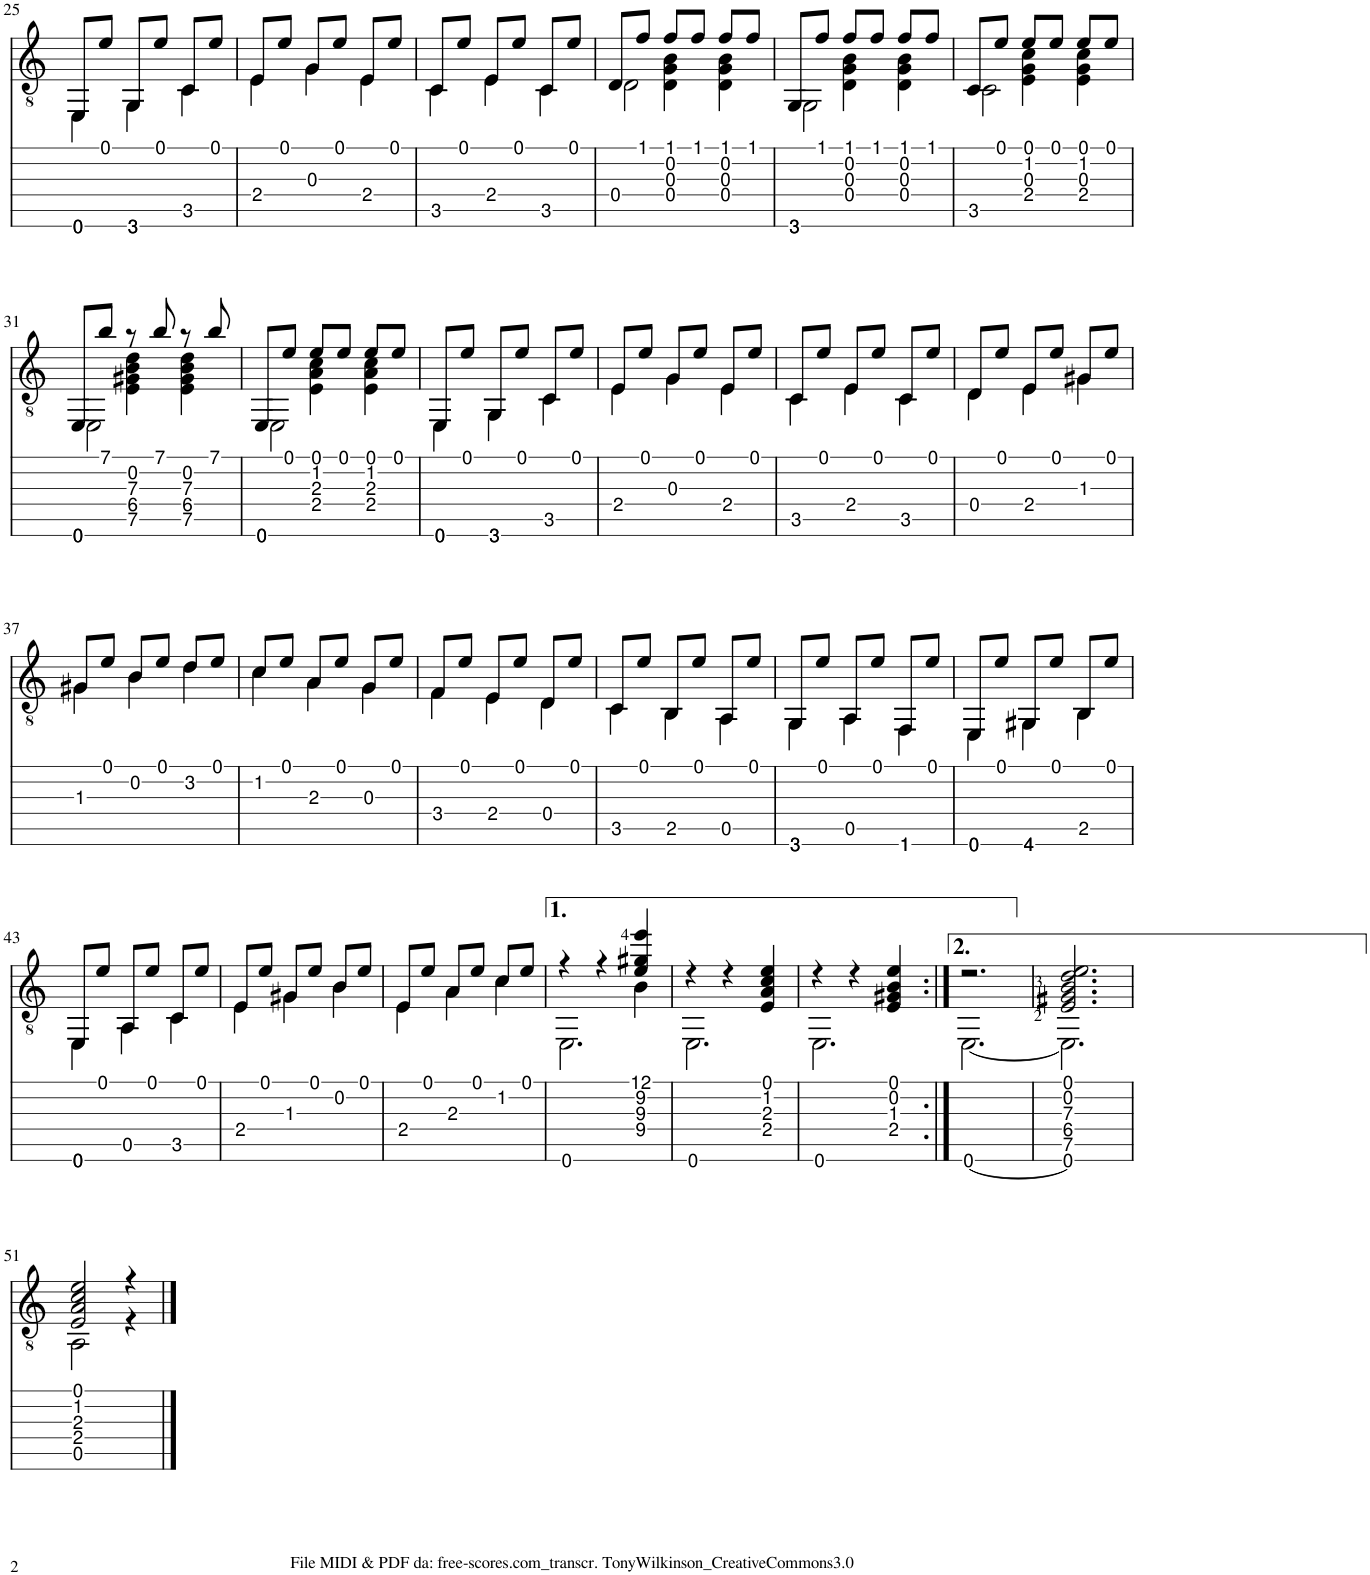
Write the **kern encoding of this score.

**kern	**kern
*part1	*part1
*staff2	*staff1
*I"Guitar	*
*I'Guit.	*
!!LO:PB:g=z
*	*clefGv2
*k[]	*k[]
*M3/4	*M3/4
=25	=25
*^	*^
8EEL	4EE	8EE/L	4EE\
8eJ	.	8e/J	.
8GGL	4GG	8GG/L	4GG\
8eJ	.	8e/J	.
8CL	4C	8C/L	4C\
8eJ	.	8e/J	.
=26	=26	=26	=26
8EL	4E	8E/L	4E\
8eJ	.	8e/J	.
8GL	4G	8G/L	4G\
8eJ	.	8e/J	.
8EL	4E	8E/L	4E\
8eJ	.	8e/J	.
=27	=27	=27	=27
8CL	4C	8C/L	4C\
8eJ	.	8e/J	.
8EL	4E	8E/L	4E\
8eJ	.	8e/J	.
8CL	4C	8C/L	4C\
8eJ	.	8e/J	.
=28	=28	=28	=28
*	*^	*	*^
8DL	4ryy	2D	8D/L	4ryy	2D\
8fJ	.	.	8f/J	.	.
8fL	4D 4G 4B	.	8f/L	4D\ 4G\ 4B\	.
8fJ	.	.	8f/J	.	.
8fL	4D 4G 4B	4ryy	8f/L	4D\ 4G\ 4B\	4ryy
8fJ	.	.	8f/J	.	.
=29	=29	=29	=29	=29	=29
8GGL	4ryy	2GG	8GG/L	4ryy	2GG\
8fJ	.	.	8f/J	.	.
8fL	4D 4G 4B	.	8f/L	4D\ 4G\ 4B\	.
8fJ	.	.	8f/J	.	.
8fL	4D 4G 4B	4ryy	8f/L	4D\ 4G\ 4B\	4ryy
8fJ	.	.	8f/J	.	.
=30	=30	=30	=30	=30	=30
8CL	4ryy	2C	8C/L	4ryy	2C\
8eJ	.	.	8e/J	.	.
8eL	4E 4G 4c	.	8e/L	4E\ 4G\ 4c\	.
8eJ	.	.	8e/J	.	.
8eL	4E 4G 4c	4ryy	8e/L	4E\ 4G\ 4c\	4ryy
8eJ	.	.	8e/J	.	.
!!LO:LB:g=z	!!	!!
=31	=31	=31	=31	=31	=31
8EEL	4ryy	2EE	8EE/L	4ryy	2EE\
8bJ	.	.	8b/J	.	.
8r	4E 4G# 4d 4B	.	8r	4E\ 4G#X\ 4B\ 4d\	.
8b	.	.	8b/	.	.
8r	4E 4G# 4d 4B	4ryy	8r	4E\ 4G#\ 4B\ 4d\	4ryy
8b	.	.	8b/	.	.
=32	=32	=32	=32	=32	=32
8EEL	4ryy	2EE	8EE/L	4ryy	2EE\
8eJ	.	.	8e/J	.	.
8eL	4E 4A 4c	.	8e/L	4E\ 4A\ 4c\	.
8eJ	.	.	8e/J	.	.
8eL	4E 4A 4c	4ryy	8e/L	4E\ 4A\ 4c\	4ryy
8eJ	.	.	8e/J	.	.
*	*v	*v	*	*	*
*	*	*	*v	*v
=33	=33	=33	=33
8EEL	4EE	8EE/L	4EE\
8eJ	.	8e/J	.
8GGL	4GG	8GG/L	4GG\
8eJ	.	8e/J	.
8CL	4C	8C/L	4C\
8eJ	.	8e/J	.
=34	=34	=34	=34
8EL	4E	8E/L	4E\
8eJ	.	8e/J	.
8GL	4G	8G/L	4G\
8eJ	.	8e/J	.
8EL	4E	8E/L	4E\
8eJ	.	8e/J	.
=35	=35	=35	=35
8CL	4C	8C/L	4C\
8eJ	.	8e/J	.
8EL	4E	8E/L	4E\
8eJ	.	8e/J	.
8CL	4C	8C/L	4C\
8eJ	.	8e/J	.
=36	=36	=36	=36
8DL	4D	8D/L	4D\
8eJ	.	8e/J	.
8EL	4E	8E/L	4E\
8eJ	.	8e/J	.
8G#L	4G#	8G#X/L	4G#\
8eJ	.	8e/J	.
!!LO:LB:g=z	!!
=37	=37	=37	=37
8G#L	4G#	8G#X/L	4G#\
8eJ	.	8e/J	.
8BL	4B	8B/L	4B\
8eJ	.	8e/J	.
8dL	4d	8d/L	4d\
8eJ	.	8e/J	.
=38	=38	=38	=38
8cL	4c	8c/L	4c\
8eJ	.	8e/J	.
8AL	4A	8A/L	4A\
8eJ	.	8e/J	.
8GL	4G	8G/L	4G\
8eJ	.	8e/J	.
=39	=39	=39	=39
8FL	4F	8F/L	4F\
8eJ	.	8e/J	.
8EL	4E	8E/L	4E\
8eJ	.	8e/J	.
8DL	4D	8D/L	4D\
8eJ	.	8e/J	.
=40	=40	=40	=40
8CL	4C	8C/L	4C\
8eJ	.	8e/J	.
8BBL	4BB	8BB/L	4BB\
8eJ	.	8e/J	.
8AAL	4AA	8AA/L	4AA\
8eJ	.	8e/J	.
=41	=41	=41	=41
8GGL	4GG	8GG/L	4GG\
8eJ	.	8e/J	.
8AAL	4AA	8AA/L	4AA\
8eJ	.	8e/J	.
8FFL	4FF	8FF/L	4FF\
8eJ	.	8e/J	.
=42	=42	=42	=42
8EEL	4EE	8EE/L	4EE\
8eJ	.	8e/J	.
8GG#L	4GG#	8GG#X/L	4GG#\
8eJ	.	8e/J	.
8BBL	4BB	8BB/L	4BB\
8eJ	.	8e/J	.
!!LO:LB:g=z	!!
=43	=43	=43	=43
8EEL	4EE	8EE/L	4EE\
8eJ	.	8e/J	.
8AAL	4AA	8AA/L	4AA\
8eJ	.	8e/J	.
8CL	4C	8C/L	4C\
8eJ	.	8e/J	.
=44	=44	=44	=44
8EL	4E	8E/L	4E\
8eJ	.	8e/J	.
8G#L	4G#	8G#X/L	4G#\
8eJ	.	8e/J	.
8BL	4B	8B/L	4B\
8eJ	.	8e/J	.
=45	=45	=45	=45
8EL	4E	8E/L	4E\
8eJ	.	8e/J	.
8AL	4A	8A/L	4A\
8eJ	.	8e/J	.
8cL	4c	8c/L	4c\
8eJ	.	8e/J	.
=46	=46	=46	=46
*	*^	*	*^
4r	2ryy	2.EE	4r	2ryy	2.EE\
4r	.	.	4r	.	.
4e 4g# 4ee	4B	.	4e/ 4g#X/ 4ee/	4B\	.
*	*v	*v	*	*	*
*	*	*	*v	*v
=47	=47	=47	=47
4r	2.EE	4r	2.EE\
4r	.	4r	.
4E 4A 4c 4e	.	4E/ 4A/ 4c/ 4e/	.
=48	=48	=48	=48
4r	2.EE	4r	2.EE\
4r	.	4r	.
4E 4G# 4B 4e	.	4E/ 4G#X/ 4B/ 4e/	.
=49:|!	=49:|!	=49:|!	=49:|!
2.r	[2.EE	2.r	[2.EE\
=50	=50	=50	=50
2.E 2.G# 2.d 2.B 2.e	2.EE]	2.E/ 2.G#X/ 2.B/ 2.d/ 2.e/	2.EE\]
!!LO:LB:g=z	!!
=51	=51	=51	=51
2E 2A 2c 2e	2AA	2E/ 2A/ 2c/ 2e/	2AA\
4r	4r	4r	4r
*v	*v	*	*
*	*v	*v
==	==
*-	*-
